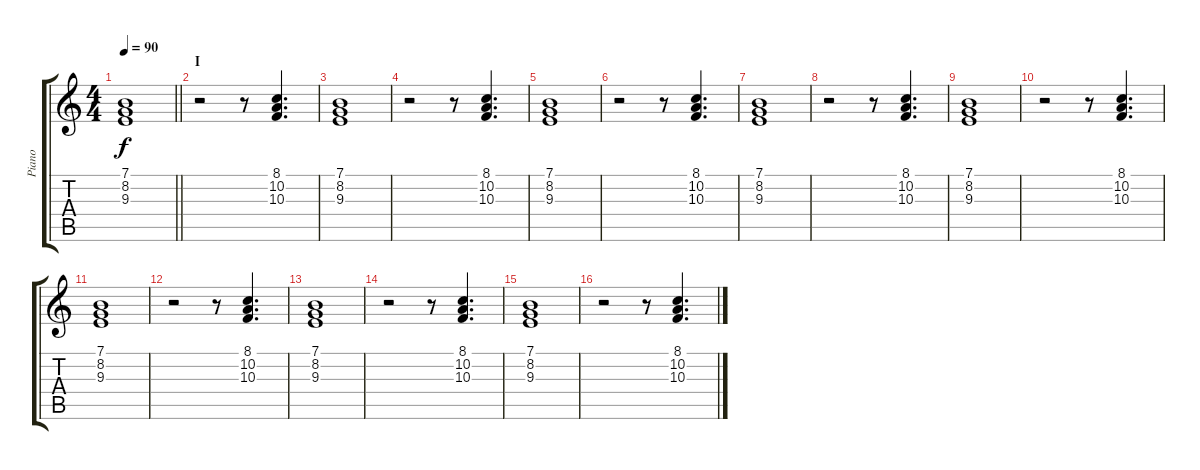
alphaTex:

\track ("Piano" "Piano") {instrument electricpiano1}
\staff {score tabs}
\tuning (E4 B3 G3 D3 A2 E2) {hide}
\ts (4 4)
\tempo 90
\clef g2
\barLineRight lightlight
\ks c
(7.1 8.2 9.3).1{dy f} |
\section ("" "I")
r.2 r.8 (8.1 10.2 10.3).4{d} |
(7.1 8.2 9.3).1 |
r.2 r.8 (8.1 10.2 10.3).4{d} |
(7.1 8.2 9.3).1 |
r.2 r.8 (8.1 10.2 10.3).4{d} |
(7.1 8.2 9.3).1 |
r.2 r.8 (8.1 10.2 10.3).4{d} |
(7.1 8.2 9.3).1 |
r.2 r.8 (8.1 10.2 10.3).4{d} |
(7.1 8.2 9.3).1 |
r.2 r.8 (8.1 10.2 10.3).4{d} |
(7.1 8.2 9.3).1 |
r.2 r.8 (8.1 10.2 10.3).4{d} |
(7.1 8.2 9.3).1 |
r.2 r.8 (8.1 10.2 10.3).4{d}
